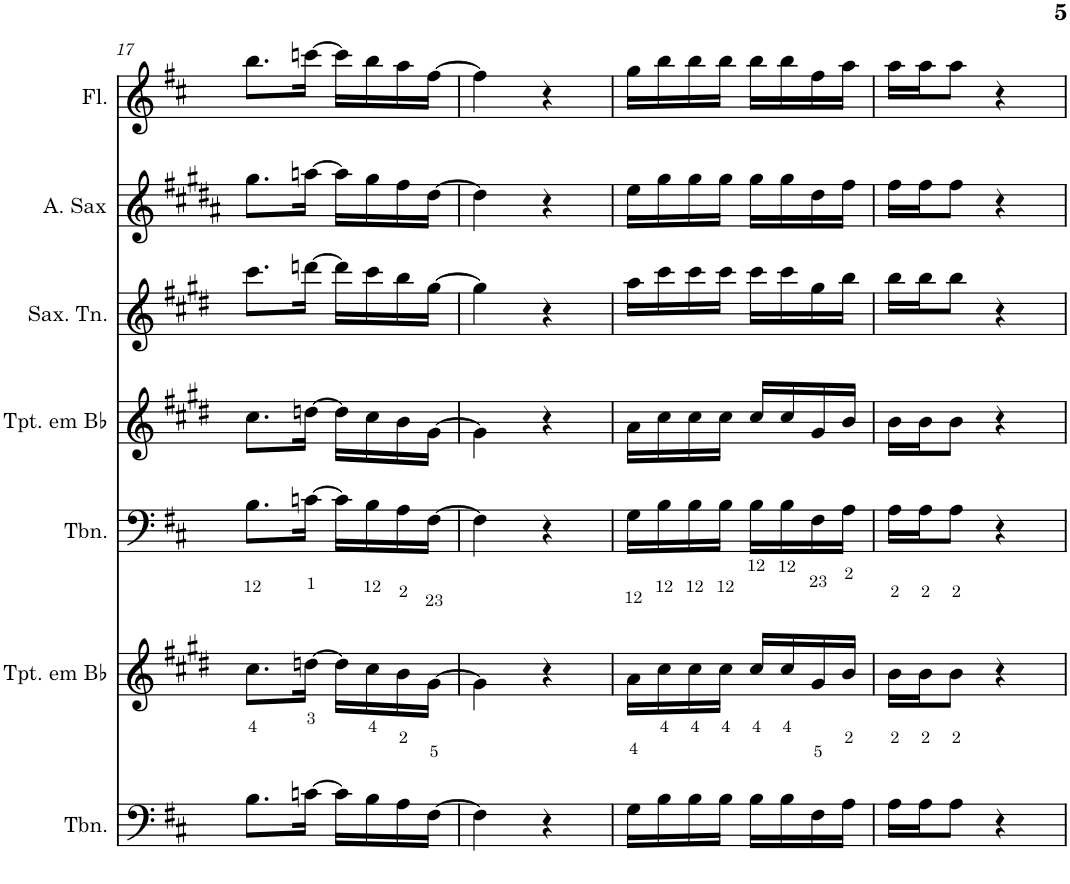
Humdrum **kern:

**kern	**kern	**kern	**kern	**kern	**kern	**kern
*part7	*part6	*part5	*part4	*part3	*part2	*part1
*staff7	*staff6	*staff5	*staff4	*staff3	*staff2	*staff1
*I"Trombone	*I"Trompete em Bb	*I"Trombone	*I"Trompete em Bb	*I"Saxofone Tenor	*I"Saxofone Alto	*I"Flauta Transversal
*I'Tbn.	*I'Tpt. em Bb	*I'Tbn.	*I'Tpt. em Bb	*I'Sax. Tn.	*	*I'Fl.
!!LO:PB:g=z
*clefF4	*clefG2	*clefF4	*clefG2	*clefG2	*clefG2	*clefG2
*	*Trd1c2	*	*Trd1c2	*Trd8c14	*Trd5c9	*
*k[f#c#]	*k[f#c#g#d#]	*k[f#c#]	*k[f#c#g#d#]	*k[f#c#g#d#]	*k[f#c#g#d#a#]	*k[f#c#]
*D:	*E:	*D:	*E:	*E:	*B:	*D:
*M2/4	*M2/4	*M2/4	*M2/4	*M2/4	*M2/4	*M2/4
=17	=17	=17	=17	=17	=17	=17
8.B\L	8.cc#\L	8.B\L	8.cc#\L	8.ccc#\L	8.gg#\L	8.bb\L
[16cn\Jk	[16ddn\Jk	[16cn\Jk	[16ddn\Jk	[16dddn\Jk	[16aan\Jk	[16cccn\Jk
16c\LL]	16dd\LL]	16c\LL]	16dd\LL]	16ddd\LL]	16aa\LL]	16ccc\LL]
16B\	16cc#\	16B\	16cc#\	16ccc#\	16gg#\	16bb\
16A\	16b\	16A\	16b\	16bb\	16ff#\	16aa\
[16F#\JJ	[16g#\JJ	[16F#\JJ	[16g#\JJ	[16gg#\JJ	[16dd#\JJ	[16ff#\JJ
=18	=18	=18	=18	=18	=18	=18
4F#\]	4g#\]	4F#\]	4g#\]	4gg#\]	4dd#\]	4ff#\]
4r	4r	4r	4r	4r	4r	4r
=19	=19	=19	=19	=19	=19	=19
16G\LL	16a\LL	16G\LL	16a\LL	16aa\LL	16ee\LL	16gg\LL
16B\	16cc#\	16B\	16cc#\	16ccc#\	16gg#\	16bb\
16B\	16cc#\	16B\	16cc#\	16ccc#\	16gg#\	16bb\
16B\JJ	16cc#\JJ	16B\JJ	16cc#\JJ	16ccc#\JJ	16gg#\JJ	16bb\JJ
16B\LL	16cc#/LL	16B\LL	16cc#/LL	16ccc#\LL	16gg#\LL	16bb\LL
16B\	16cc#/	16B\	16cc#/	16ccc#\	16gg#\	16bb\
16F#\	16g#/	16F#\	16g#/	16gg#\	16dd#\	16ff#\
16A\JJ	16b/JJ	16A\JJ	16b/JJ	16bb\JJ	16ff#\JJ	16aa\JJ
=20	=20	=20	=20	=20	=20	=20
16A\LL	16b\LL	16A\LL	16b\LL	16bb\LL	16ff#\LL	16aa\LL
16A\J	16b\J	16A\J	16b\J	16bb\J	16ff#\J	16aa\J
8A\J	8b\J	8A\J	8b\J	8bb\J	8ff#\J	8aa\J
4r	4r	4r	4r	4r	4r	4r
=	=	=	=	=	=	=
*-	*-	*-	*-	*-	*-	*-
